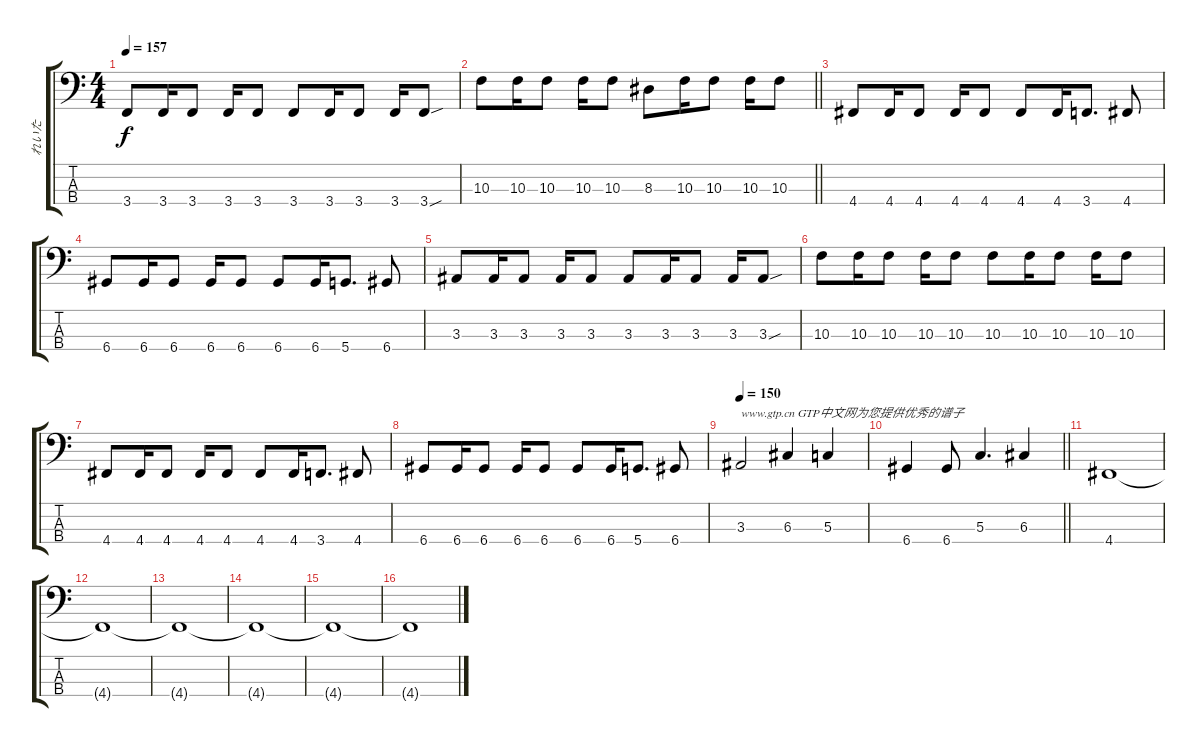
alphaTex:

\track ("れいた" "れいた") {instrument electricbasspick}
\staff {score tabs}
\tuning (F2 C2 G1 D1) {hide}
\ts (4 4)
\tempo 157
\clef f4
\ks c
3.4.8{dy f} 3.4.16 3.4.8 3.4.16 3.4.8 3.4.8 3.4.16 3.4.8 3.4.16 3.4{sou}.8 |
\barLineRight lightlight
10.3.8 10.3.16 10.3.8 10.3.16 10.3.8 8.3.8 10.3.16 10.3.8 10.3.16 10.3.8 |
\section ("" "")
4.4.8 4.4.16 4.4.8 4.4.16 4.4.8 4.4.8 4.4.16 3.4.8{d} 4.4.8 |
6.4.8 6.4.16 6.4.8 6.4.16 6.4.8 6.4.8 6.4.16 5.4.8{d} 6.4.8 |
3.3.8 3.3.16 3.3.8 3.3.16 3.3.8 3.3.8 3.3.16 3.3.8 3.3.16 3.3{sou}.8 |
10.3.8 10.3.16 10.3.8 10.3.16 10.3.8 10.3.8 10.3.16 10.3.8 10.3.16 10.3.8 |
4.4.8 4.4.16 4.4.8 4.4.16 4.4.8 4.4.8 4.4.16 3.4.8{d} 4.4.8 |
6.4.8 6.4.16 6.4.8 6.4.16 6.4.8 6.4.8 6.4.16 5.4.8{d} 6.4.8 |
\tempo 150
3.3.2{txt "www.gtp.cn GTP中文网为您提供优秀的谱子"} 6.3.4 5.3.4 |
\barLineRight lightlight
6.4.4 6.4.8 5.3.4{d} 6.3.4 |
\section ("" "")
4.4.1 |
4.4{t}.1 |
4.4{t}.1 |
4.4{t}.1 |
4.4{t}.1 |
4.4{t}.1
